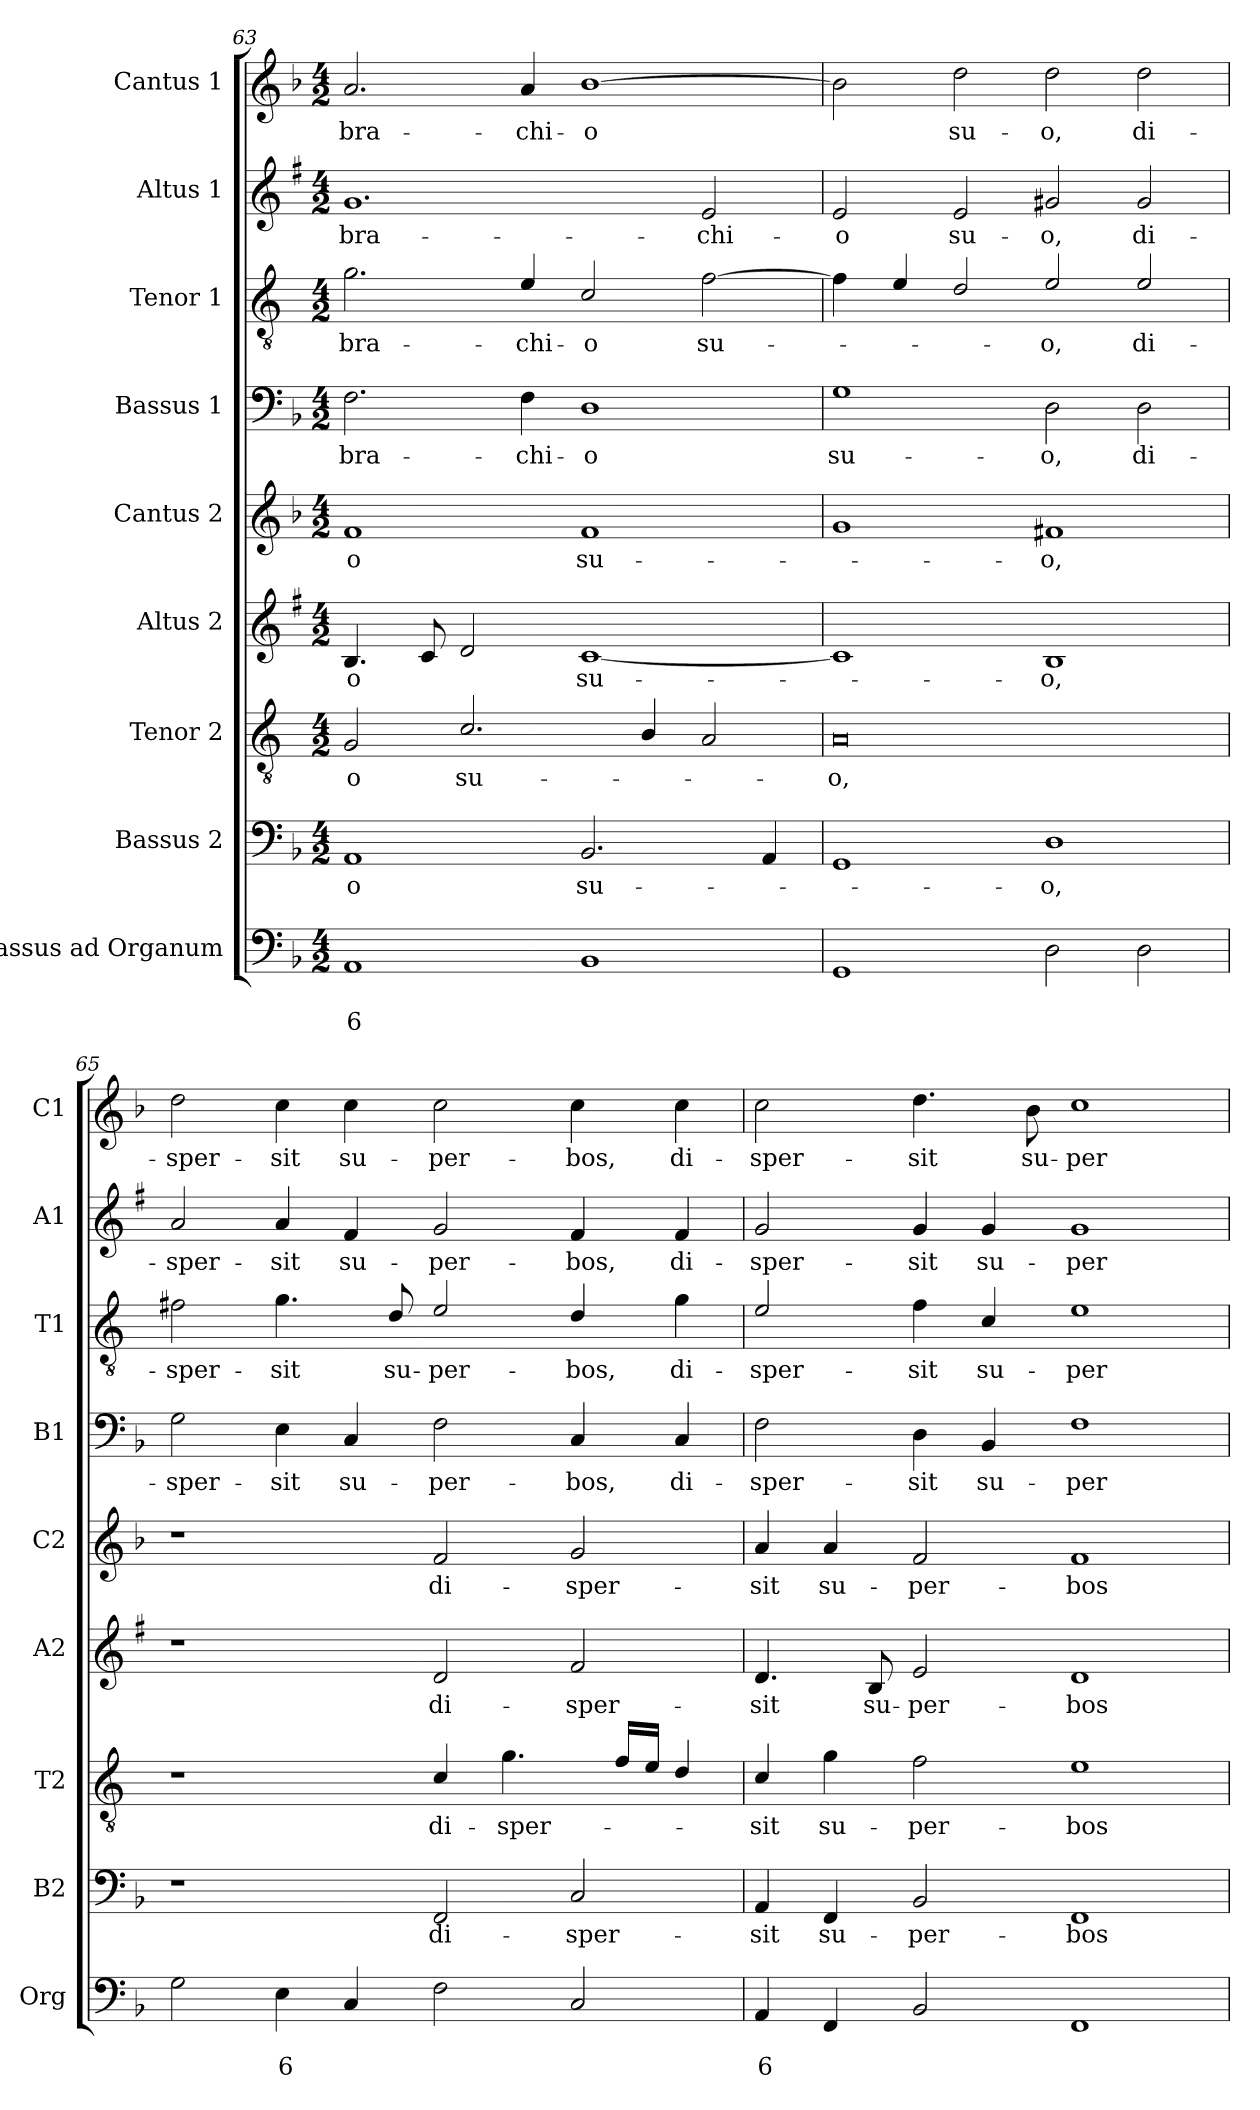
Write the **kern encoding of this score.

**kern	**text	**text	**kern	**text	**kern	**text	**kern	**text	**kern	**text	**kern	**text	**kern	**text	**kern	**text	**kern	**text
*part9	*part9	*part9	*part8	*part8	*part7	*part7	*part6	*part6	*part5	*part5	*part4	*part4	*part3	*part3	*part2	*part2	*part1	*part1
*staff9	*staff9	*staff9	*staff8	*staff8	*staff7	*staff7	*staff6	*staff6	*staff5	*staff5	*staff4	*staff4	*staff3	*staff3	*staff2	*staff2	*staff1	*staff1
*I"Bassus ad Organum	*	*	*I"Bassus 2	*	*I"Tenor 2	*	*I"Altus 2	*	*I"Cantus 2	*	*I"Bassus 1	*	*I"Tenor 1	*	*I"Altus 1	*	*I"Cantus 1	*
*I'Org	*	*	*I'B2	*	*I'T2	*	*I'A2	*	*I'C2	*	*I'B1	*	*I'T1	*	*I'A1	*	*I'C1	*
*clefF4	*	*	*clefF4	*	*clefGv2	*	*clefG2	*	*clefG2	*	*clefF4	*	*clefGv2	*	*clefG2	*	*clefG2	*
*	*	*	*	*	*ITrd4c7	*	*ITrd1c2	*	*	*	*	*	*ITrd4c7	*	*ITrd1c2	*	*	*
*k[b-]	*	*	*k[b-]	*	*k[b-]	*	*k[b-]	*	*k[b-]	*	*k[b-]	*	*k[b-]	*	*k[b-]	*	*k[b-]	*
*F:	*	*	*F:	*	*F:	*	*F:	*	*F:	*	*F:	*	*F:	*	*F:	*	*F:	*
*M4/2	*	*	*M4/2	*	*M4/2	*	*M4/2	*	*M4/2	*	*M4/2	*	*M4/2	*	*M4/2	*	*M4/2	*
=63	=63	=63	=63	=63	=63	=63	=63	=63	=63	=63	=63	=63	=63	=63	=63	=63	=63	=63
!	!	!LO:LY:b	!	!LO:LY:b	!	!LO:LY:b	!	!LO:LY:b	!	!LO:LY:b	!	!LO:LY:b	!	!LO:LY:b	!	!LO:LY:b	!	!LO:LY:b
1AA	.	6	1AA	-o	2C/	-o	4.A/	-o	1f	-o	2.F\	bra-	2.c\	bra-	1.f	bra-	2.a/	bra-
.	.	.	.	.	.	.	8B-/	.	.	.	.	.	.	.	.	.	.	.
!	!	!	!	!	!	!LO:LY:b	!	!	!	!	!	!	!	!	!	!	!	!
.	.	.	.	.	2.F/	su-	2c/	.	.	.	.	.	.	.	.	.	.	.
!	!	!	!	!	!	!	!	!	!	!	!	!LO:LY:b	!	!LO:LY:b	!	!	!	!LO:LY:b
.	.	.	.	.	.	.	.	.	.	.	4F\	-chi-	4A/	-chi-	.	.	4a/	-chi-
!	!	!	!	!LO:LY:b	!	!	!	!LO:LY:b	!	!LO:LY:b	!	!LO:LY:b	!	!LO:LY:b	!	!	!	!LO:LY:b
1BB-	.	.	2.BB-/	su-	.	.	[1B-	su-	1f	su-	1D	-o	2F/	-o	.	.	[1b-	-o
.	.	.	.	.	4E/	.	.	.	.	.	.	.	.	.	.	.	.	.
!	!	!	!	!	!	!	!	!	!	!	!	!	!	!LO:LY:b	!	!LO:LY:b	!	!
.	.	.	.	.	2D/	.	.	.	.	.	.	.	[2B-\	su-	2d/	-chi-	.	.
.	.	.	4AA/	.	.	.	.	.	.	.	.	.	.	.	.	.	.	.
=64	=64	=64	=64	=64	=64	=64	=64	=64	=64	=64	=64	=64	=64	=64	=64	=64	=64	=64
!	!	!	!	!	!	!LO:LY:b	!	!	!	!	!	!LO:LY:b	!	!	!	!LO:LY:b	!	!
1GG	.	.	1GG	.	0D	-o,	1B-]	.	1g	.	1G	su-	4B-\]	.	2d/	-o	2b-\]	.
.	.	.	.	.	.	.	.	.	.	.	.	.	4A/	.	.	.	.	.
!	!	!	!	!	!	!	!	!	!	!	!	!	!	!	!	!LO:LY:b	!	!LO:LY:b
.	.	.	.	.	.	.	.	.	.	.	.	.	2G/	.	2d/	su-	2dd\	su-
!	!	!	!	!LO:LY:b	!	!	!	!LO:LY:b	!	!LO:LY:b	!	!LO:LY:b	!	!LO:LY:b	!	!LO:LY:b	!	!LO:LY:b
2D\	.	.	1D	-o,	.	.	1A	-o,	1f#X	-o,	2D\	-o,	2A/	-o,	2f#X/	-o,	2dd\	-o,
!	!	!	!	!	!	!	!	!	!	!	!	!LO:LY:b	!	!LO:LY:b	!	!LO:LY:b	!	!LO:LY:b
2D\	.	.	.	.	.	.	.	.	.	.	2D\	di-	2A/	di-	2f#/	di-	2dd\	di-
!!LO:LB:g=z
=65	=65	=65	=65	=65	=65	=65	=65	=65	=65	=65	=65	=65	=65	=65	=65	=65	=65	=65
!	!	!	!	!	!	!	!	!	!	!	!	!LO:LY:b	!	!LO:LY:b	!	!LO:LY:b	!	!LO:LY:b
2G\	.	.	1r	.	1r	.	1r	.	1r	.	2G\	-sper-	2Bn\	-sper-	2g/	-sper-	2dd\	-sper-
!	!	!LO:LY:b	!	!	!	!	!	!	!	!	!	!LO:LY:b	!	!LO:LY:b	!	!LO:LY:b	!	!LO:LY:b
4E\	.	6	.	.	.	.	.	.	.	.	4E\	-sit	4.c\	-sit	4g/	-sit	4cc\	-sit
!	!	!	!	!	!	!	!	!	!	!	!	!LO:LY:b	!	!	!	!LO:LY:b	!	!LO:LY:b
4C/	.	.	.	.	.	.	.	.	.	.	4C/	su-	.	.	4e/	su-	4cc\	su-
!	!	!	!	!	!	!	!	!	!	!	!	!	!	!LO:LY:b	!	!	!	!
.	.	.	.	.	.	.	.	.	.	.	.	.	8G/	su-	.	.	.	.
!	!	!	!	!LO:LY:b	!	!LO:LY:b	!	!LO:LY:b	!	!LO:LY:b	!	!LO:LY:b	!	!LO:LY:b	!	!LO:LY:b	!	!LO:LY:b
2F\	.	.	2FF/	di-	4F/	di-	2c/	di-	2f/	di-	2F\	-per-	2A/	-per-	2f/	-per-	2cc\	-per-
!	!	!	!	!	!	!LO:LY:b	!	!	!	!	!	!	!	!	!	!	!	!
.	.	.	.	.	4.c\	-sper-	.	.	.	.	.	.	.	.	.	.	.	.
!	!	!	!	!LO:LY:b	!	!	!	!LO:LY:b	!	!LO:LY:b	!	!LO:LY:b	!	!LO:LY:b	!	!LO:LY:b	!	!LO:LY:b
2C/	.	.	2C/	-sper-	.	.	2e/	-sper-	2g/	-sper-	4C/	-bos,	4G/	-bos,	4e/	-bos,	4cc\	-bos,
.	.	.	.	.	16B-/LL	.	.	.	.	.	.	.	.	.	.	.	.	.
.	.	.	.	.	16A/JJ	.	.	.	.	.	.	.	.	.	.	.	.	.
!	!	!	!	!	!	!	!	!	!	!	!	!LO:LY:b	!	!LO:LY:b	!	!LO:LY:b	!	!LO:LY:b
.	.	.	.	.	4G/	.	.	.	.	.	4C/	di-	4c\	di-	4e/	di-	4cc\	di-
=66	=66	=66	=66	=66	=66	=66	=66	=66	=66	=66	=66	=66	=66	=66	=66	=66	=66	=66
!	!	!LO:LY:b	!	!LO:LY:b	!	!LO:LY:b	!	!LO:LY:b	!	!LO:LY:b	!	!LO:LY:b	!	!LO:LY:b	!	!LO:LY:b	!	!LO:LY:b
4AA/	.	6	4AA/	-sit	4F/	-sit	4.c/	-sit	4a/	-sit	2F\	-sper-	2A/	-sper-	2f/	-sper-	2cc\	-sper-
!	!	!	!	!LO:LY:b	!	!LO:LY:b	!	!	!	!LO:LY:b	!	!	!	!	!	!	!	!
4FF/	.	.	4FF/	su-	4c\	su-	.	.	4a/	su-	.	.	.	.	.	.	.	.
!	!	!	!	!	!	!	!	!LO:LY:b	!	!	!	!	!	!	!	!	!	!
.	.	.	.	.	.	.	8A/	su-	.	.	.	.	.	.	.	.	.	.
!	!	!	!	!LO:LY:b	!	!LO:LY:b	!	!LO:LY:b	!	!LO:LY:b	!	!LO:LY:b	!	!LO:LY:b	!	!LO:LY:b	!	!LO:LY:b
2BB-/	.	.	2BB-/	-per-	2B-\	-per-	2d/	-per-	2f/	-per-	4D\	-sit	4B-\	-sit	4f/	-sit	4.dd\	-sit
!	!	!	!	!	!	!	!	!	!	!	!	!LO:LY:b	!	!LO:LY:b	!	!LO:LY:b	!	!
.	.	.	.	.	.	.	.	.	.	.	4BB-/	su-	4F/	su-	4f/	su-	.	.
!	!	!	!	!	!	!	!	!	!	!	!	!	!	!	!	!	!	!LO:LY:b
.	.	.	.	.	.	.	.	.	.	.	.	.	.	.	.	.	8b-\	su-
!	!	!	!	!LO:LY:b	!	!LO:LY:b	!	!LO:LY:b	!	!LO:LY:b	!	!LO:LY:b	!	!LO:LY:b	!	!LO:LY:b	!	!LO:LY:b
1FF	.	.	1FF	-bos	1A	-bos	1c	-bos	1f	-bos	1F	-per-	1A	-per-	1f	-per-	1cc	-per-
=	=	=	=	=	=	=	=	=	=	=	=	=	=	=	=	=	=	=
*-	*-	*-	*-	*-	*-	*-	*-	*-	*-	*-	*-	*-	*-	*-	*-	*-	*-	*-
